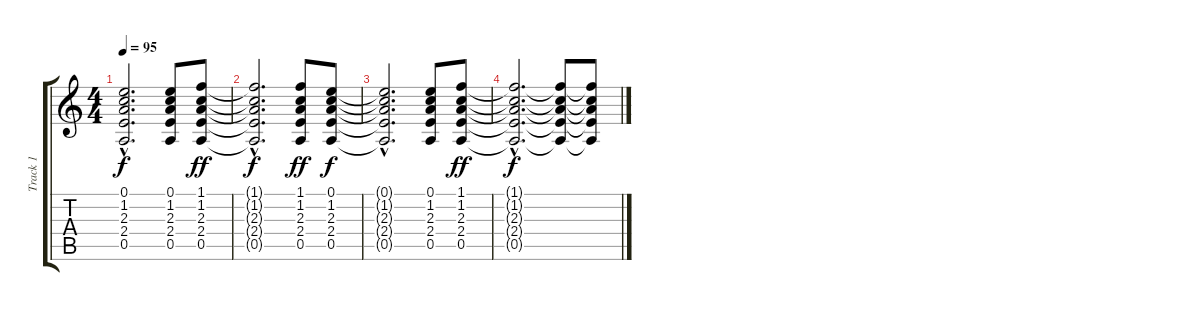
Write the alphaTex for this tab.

\track ("Track 1" "Track 1") {instrument acousticguitarsteel}
\staff {score tabs}
\tuning (E4 B3 G3 D3 A2 E2) {hide}
\ts (4 4)
\tempo 95
\clef g2
\ks c
(0.1{hac t} 1.2{hac t} 2.3{hac t} 2.4{hac t} 0.5{hac t}).2{d dy f} (0.1 1.2 2.3 2.4 0.5).8 (1.1 1.2 2.3 2.4 0.5).8{dy ff} |
(1.1{hac t} 1.2{hac t} 2.3{hac t} 2.4{hac t} 0.5{hac t}).2{d dy f} (1.1 1.2 2.3 2.4 0.5).8{dy ff} (0.1 1.2 2.3 2.4 0.5).8{dy f} |
(0.1{hac t} 1.2{hac t} 2.3{hac t} 2.4{hac t} 0.5{hac t}).2{d} (0.1 1.2 2.3 2.4 0.5).8 (1.1 1.2 2.3 2.4 0.5).8{dy ff} |
(1.1{hac t} 1.2{hac t} 2.3{hac t} 2.4{hac t} 0.5{hac t}).2{d dy f} (1.1{t} 1.2{t} 2.3{t} 2.4{t} 0.5{t}).8 (1.1{t} 1.2{t} 2.3{t} 2.4{t} 0.5{t}).8
